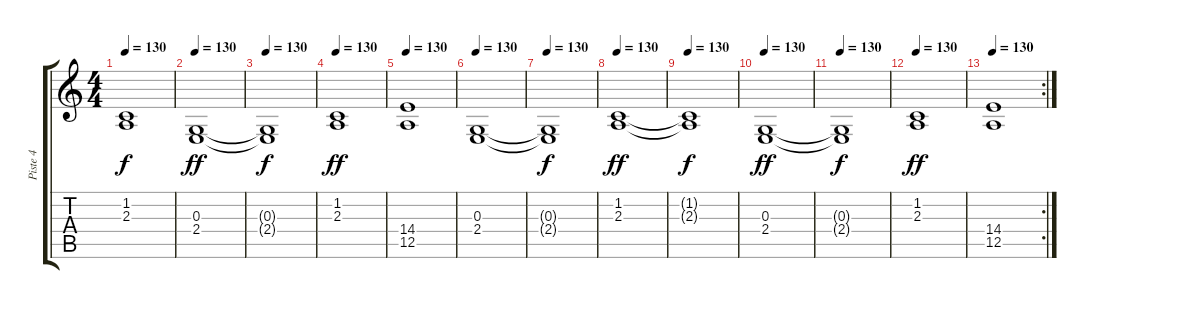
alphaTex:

\track ("Piste 4" "Piste 4") {instrument stringensemble1}
\staff {score tabs}
\tuning (E4 B3 G3 D3 A2 E2) {hide}
\ts (4 4)
\tempo 130
\clef g2
\ks c
(1.2{t} 2.3{t}).1{dy f} |
\tempo 130
(0.3 2.4).1{dy ff} |
\tempo 130
(0.3{t} 2.4{t}).1{dy f} |
\tempo 130
(1.2 2.3).1{dy ff} |
\tempo 130
(14.4 12.5).1 |
\tempo 130
(0.3 2.4).1 |
\tempo 130
(0.3{t} 2.4{t}).1{dy f} |
\tempo 130
(1.2 2.3).1{dy ff} |
\tempo 130
(1.2{t} 2.3{t}).1{dy f} |
\tempo 130
(0.3 2.4).1{dy ff} |
\tempo 130
(0.3{t} 2.4{t}).1{dy f} |
\tempo 130
(1.2 2.3).1{dy ff} |
\rc 2
\tempo 130
(14.4 12.5).1
